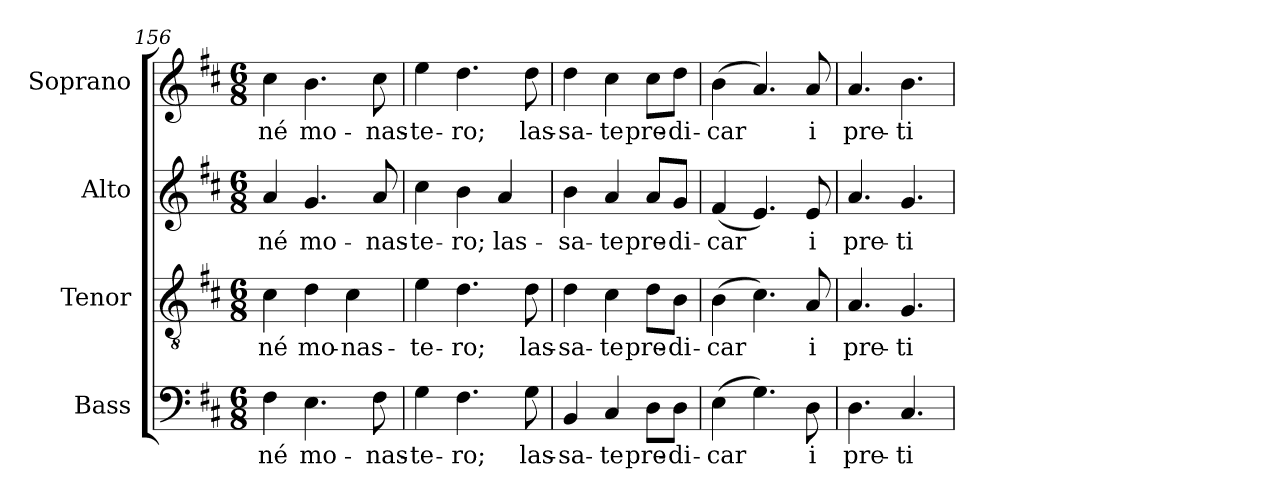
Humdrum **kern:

**kern	**text	**kern	**text	**kern	**text	**kern	**text
*part4	*part4	*part3	*part3	*part2	*part2	*part1	*part1
*staff4	*staff4	*staff3	*staff3	*staff2	*staff2	*staff1	*staff1
*I"Bass	*	*I"Tenor	*	*I"Alto	*	*I"Soprano	*
*I'B.	*	*I'T.	*	*I'A.	*	*I'S.	*
*clefF4	*	*clefGv2	*	*clefG2	*	*clefG2	*
*	*	*ITrd7c12	*	*	*	*	*
*k[f#c#]	*	*k[f#c#]	*	*k[f#c#]	*	*k[f#c#]	*
*D:	*	*D:	*	*D:	*	*D:	*
*M6/8	*	*M6/8	*	*M6/8	*	*M6/8	*
=156	=156	=156	=156	=156	=156	=156	=156
!	!LO:LY:b:color=#000000	!	!	!	!	!	!
!	!	!	!LO:LY:b:color=#000000	!	!	!	!
!	!	!	!	!	!LO:LY:b:color=#000000	!	!
!	!	!	!	!	!	!	!LO:LY:b:color=#000000
4F#i\	né	4C#i\	né	4ai/	né	4cc#i\	né
!	!LO:LY:b:color=#000000	!	!	!	!	!	!
!	!	!	!LO:LY:b:color=#000000	!	!	!	!
!	!	!	!	!	!LO:LY:b:color=#000000	!	!
!	!	!	!	!	!	!	!LO:LY:b:color=#000000
4.Ei\	mo-	4Di\	mo-	4.gi/	mo-	4.bi\	mo-
!	!	!	!LO:LY:b:color=#000000	!	!	!	!
.	.	4C#i\	-nas-	.	.	.	.
!	!LO:LY:b:color=#000000	!	!	!	!	!	!
!	!	!	!	!	!LO:LY:b:color=#000000	!	!
!	!	!	!	!	!	!	!LO:LY:b:color=#000000
8F#i\	-nas-	.	.	8ai/	-nas-	8cc#i\	-nas-
=157	=157	=157	=157	=157	=157	=157	=157
!	!LO:LY:b:color=#000000	!	!	!	!	!	!
!	!	!	!LO:LY:b:color=#000000	!	!	!	!
!	!	!	!	!	!LO:LY:b:color=#000000	!	!
!	!	!	!	!	!	!	!LO:LY:b:color=#000000
4Gi\	-te-	4Ei\	-te-	4cc#i\	-te-	4eei\	-te-
!	!LO:LY:b:color=#000000	!	!	!	!	!	!
!	!	!	!LO:LY:b:color=#000000	!	!	!	!
!	!	!	!	!	!LO:LY:b:color=#000000	!	!
!	!	!	!	!	!	!	!LO:LY:b:color=#000000
4.F#i\	-ro;	4.Di\	-ro;	4bi\	-ro;	4.ddi\	-ro;
!	!	!	!	!	!LO:LY:b:color=#000000	!	!
.	.	.	.	4ai/	las-	.	.
!	!LO:LY:b:color=#000000	!	!	!	!	!	!
!	!	!	!LO:LY:b:color=#000000	!	!	!	!
!	!	!	!	!	!	!	!LO:LY:b:color=#000000
8Gi\	las-	8Di\	las-	.	.	8ddi\	las-
=158	=158	=158	=158	=158	=158	=158	=158
!	!LO:LY:b:color=#000000	!	!	!	!	!	!
!	!	!	!LO:LY:b:color=#000000	!	!	!	!
!	!	!	!	!	!LO:LY:b:color=#000000	!	!
!	!	!	!	!	!	!	!LO:LY:b:color=#000000
4BBi/	-sa-	4Di\	-sa-	4bi\	-sa-	4ddi\	-sa-
!	!LO:LY:b:color=#000000	!	!	!	!	!	!
!	!	!	!LO:LY:b:color=#000000	!	!	!	!
!	!	!	!	!	!LO:LY:b:color=#000000	!	!
!	!	!	!	!	!	!	!LO:LY:b:color=#000000
4C#i/	-te	4C#i\	-te	4ai/	-te	4cc#i\	-te
!	!LO:LY:b:color=#000000	!	!	!	!	!	!
!	!	!	!LO:LY:b:color=#000000	!	!	!	!
!	!	!	!	!	!LO:LY:b:color=#000000	!	!
!	!	!	!	!	!	!	!LO:LY:b:color=#000000
8Di\L	pre-	8Di\L	pre-	8ai/L	pre-	8cc#i\L	pre-
!	!LO:LY:b:color=#000000	!	!	!	!	!	!
!	!	!	!LO:LY:b:color=#000000	!	!	!	!
!	!	!	!	!	!LO:LY:b:color=#000000	!	!
!	!	!	!	!	!	!	!LO:LY:b:color=#000000
8Di\J	-di-	8BBi\J	-di-	8gi/J	-di-	8ddi\J	-di-
!!LO:LB:g=z
=159	=159	=159	=159	=159	=159	=159	=159
!	!LO:LY:b:color=#000000	!	!	!	!	!	!
!	!	!	!LO:LY:b:color=#000000	!	!	!	!
!	!	!	!	!	!LO:LY:b:color=#000000	!	!
!	!	!	!	!	!	!	!LO:LY:b:color=#000000
(4Ei\	-car	(4BBi\	-car	(4f#i/	-car	(4bi\	-car
4.Gi\)	.	4.C#i\)	.	4.ei/)	.	4.ai/)	.
!	!LO:LY:b:color=#000000	!	!	!	!	!	!
!	!	!	!LO:LY:b:color=#000000	!	!	!	!
!	!	!	!	!	!LO:LY:b:color=#000000	!	!
!	!	!	!	!	!	!	!LO:LY:b:color=#000000
8Di\	i	8AAi/	i	8ei/	i	8ai/	i
=160	=160	=160	=160	=160	=160	=160	=160
!	!LO:LY:b:color=#000000	!	!	!	!	!	!
!	!	!	!LO:LY:b:color=#000000	!	!	!	!
!	!	!	!	!	!LO:LY:b:color=#000000	!	!
!	!	!	!	!	!	!	!LO:LY:b:color=#000000
4.Di\	pre-	4.AAi/	pre-	4.ai/	pre-	4.ai/	pre-
!	!LO:LY:b:color=#000000	!	!	!	!	!	!
!	!	!	!LO:LY:b:color=#000000	!	!	!	!
!	!	!	!	!	!LO:LY:b:color=#000000	!	!
!	!	!	!	!	!	!	!LO:LY:b:color=#000000
4.C#i/	-ti	4.GGi/	-ti	4.gi/	-ti	4.bi\	-ti
=	=	=	=	=	=	=	=
*-	*-	*-	*-	*-	*-	*-	*-
